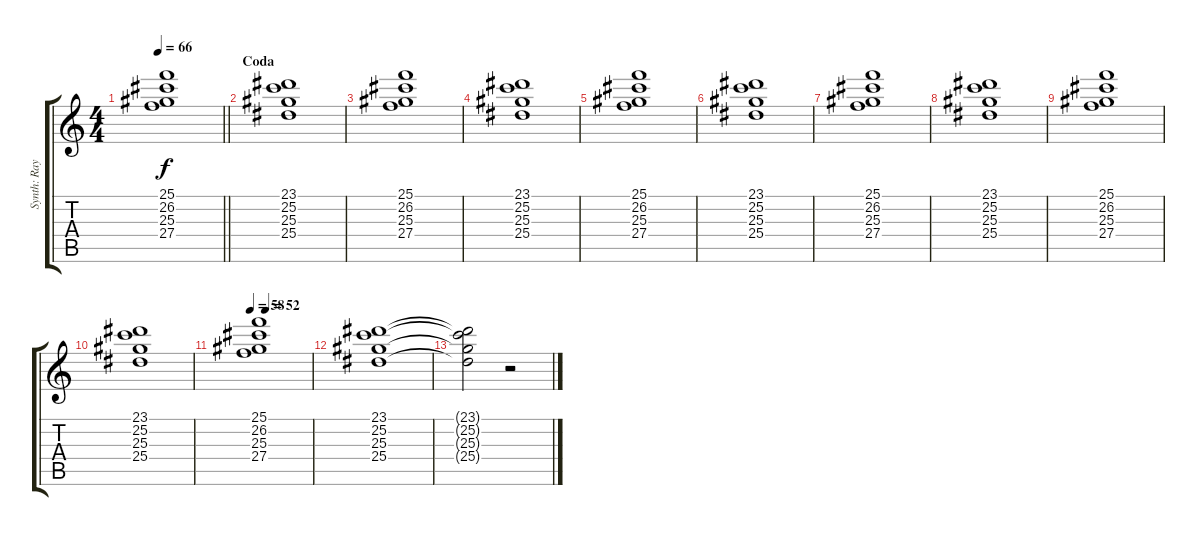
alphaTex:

\track ("Synth: Ray Cooper" "Synth: Ray") {instrument synthstrings1}
\staff {score tabs}
\tuning (E4 B3 G3 D3 A2 E2) {hide}
\ts (4 4)
\tempo 66
\clef g2
\barLineRight lightlight
\ks c
(25.1 26.2 25.3 27.4).1{dy f} |
\section ("" "Coda")
(23.1 25.2 25.3 25.4).1 |
(25.1 26.2 25.3 27.4).1 |
(23.1 25.2 25.3 25.4).1 |
(25.1 26.2 25.3 27.4).1 |
(23.1 25.2 25.3 25.4).1 |
(25.1 26.2 25.3 27.4).1 |
(23.1 25.2 25.3 25.4).1 |
(25.1 26.2 25.3 27.4).1 |
(23.1 25.2 25.3 25.4).1 |
\tempo 58
\tempo (52 0.25)
(25.1 26.2 25.3 27.4).1 |
(23.1 25.2 25.3 25.4).1 |
(23.1{t} 25.2{t} 25.3{t} 25.4{t}).2 r.2
